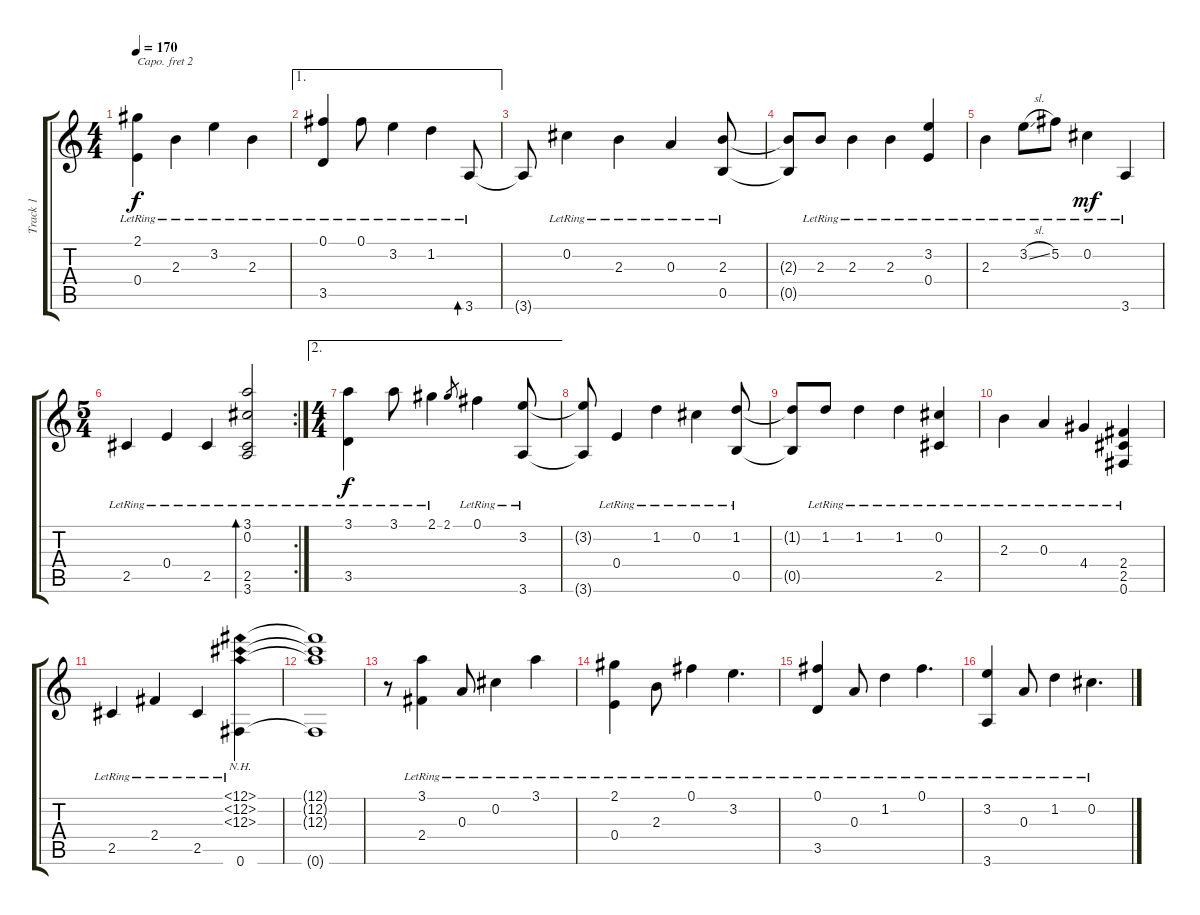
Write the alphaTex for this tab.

\track ("Track 1" "Track 1") {instrument acousticguitarnylon}
\staff {score tabs}
\capo 2
\tuning (E4 B3 G3 D3 A2 E2) {hide}
\ts (4 4)
\tempo 170
\clef g2
\ks c
(2.1{lr} 0.4{lr}).4{dy f} 2.3{lr}.4 3.2{lr}.4 2.3{lr}.4 |
\ae 1
(0.1{lr} 3.5{lr}).4 0.1{lr}.8 3.2{lr}.4 1.2{lr}.4 3.6{lr}.8{bd 480} |
3.6{t}.8 0.2{lr}.4 2.3{lr}.4 0.3{lr}.4 (2.3{lr} 0.5{lr}).8 |
(2.3{t} 0.5{t}).8 2.3{lr}.8 2.3{lr}.4 2.3{lr}.4 (3.2{lr} 0.4{lr}).4 |
2.3{lr}.4 3.2{sl lr}.8 5.2{lr}.8 0.2{lr}.4{dy mf} 3.6{lr}.4 |
\rc 2
\ts (5 4)
2.5{lr}.4 0.4{lr}.4 2.5{lr}.4 (3.1{lr} 0.2{lr} 2.5{lr} 3.6{lr}).2{bd 480} |
\ae 2
\ts (4 4)
(3.1{lr} 3.5{lr}).4{dy f} 3.1{lr}.8 2.1{lr}.4 2.1.8{gr} 0.1{lr}.4 (3.2{lr} 3.6{lr}).8 |
(3.2{t} 3.6{t}).8 0.4{lr}.4 1.2{lr}.4 0.2{lr}.4 (1.2{lr} 0.5{lr}).8 |
(1.2{t} 0.5{t}).8 1.2{lr}.8 1.2{lr}.4 1.2{lr}.4 (0.2{lr} 2.5{lr}).4 |
2.3{lr}.4 0.3{lr}.4 4.4{lr}.4 (2.4{lr} 2.5{lr} 0.6{lr}).4 |
2.5{lr}.4 2.4{lr}.4 2.5{lr}.4 (12.1{nh lr} 12.2{nh lr} 12.3{nh lr} 0.6{lr}).4 |
(12.1{t} 12.2{t} 12.3{t} 0.6{t}).1 |
r.8 (3.1{lr} 2.4{lr}).4 0.3{lr}.8 0.2{lr}.4 3.1{lr}.4 |
(2.1{lr} 0.4{lr}).4 2.3{lr}.8 0.1{lr}.4 3.2{lr}.4{d} |
(0.1{lr} 3.5{lr}).4 0.3{lr}.8 1.2{lr}.4 0.1{lr}.4{d} |
(3.2{lr} 3.6{lr}).4 0.3{lr}.8 1.2{lr}.4 0.2{lr}.4{d}
